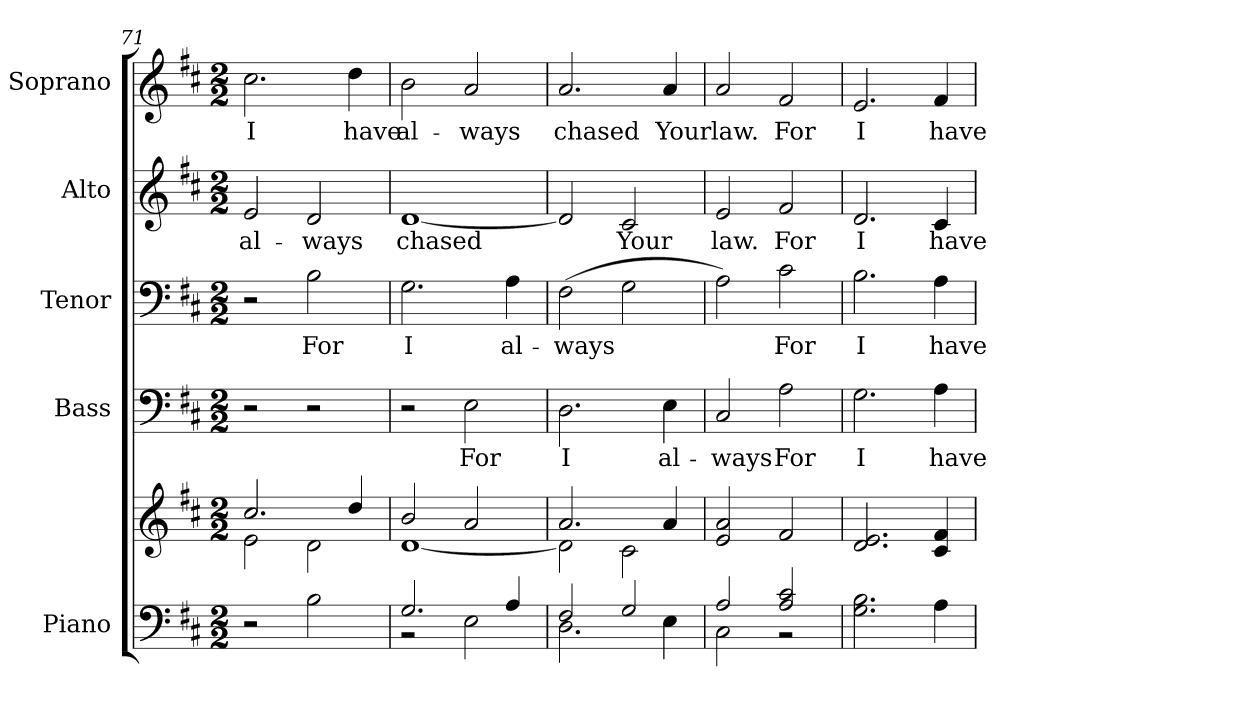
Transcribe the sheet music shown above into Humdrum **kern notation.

**kern	**kern	**kern	**text	**kern	**text	**kern	**text	**kern	**text
*part5	*part5	*part4	*part4	*part3	*part3	*part2	*part2	*part1	*part1
*staff6	*staff5	*staff4	*staff4	*staff3	*staff3	*staff2	*staff2	*staff1	*staff1
*I"Piano	*	*I"Bass	*	*I"Tenor	*	*I"Alto	*	*I"Soprano	*
*I'Pno.	*	*I'B.	*	*I'T.	*	*I'A.	*	*I'S.	*
!!LO:PB:g=z
*clefF4	*clefG2	*clefF4	*	*clefF4	*	*clefG2	*	*clefG2	*
*k[f#c#]	*k[f#c#]	*k[f#c#]	*	*k[f#c#]	*	*k[f#c#]	*	*k[f#c#]	*
*D:	*D:	*D:	*	*D:	*	*D:	*	*D:	*
*M2/2	*M2/2	*M2/2	*	*M2/2	*	*M2/2	*	*M2/2	*
=71	=71	=71	=71	=71	=71	=71	=71	=71	=71
*	*^	*	*	*	*	*	*	*	*
!	!	!	!	!	!	!	!	!LO:LY:b:color=#000000	!	!
!	!	!	!	!	!	!	!	!	!	!LO:LY:b:color=#000000
2r	2.cc#i/	2ei\	2r	.	2r	.	2ei/	al-	2.cc#i\	I
!	!	!	!	!	!	!LO:LY:b:color=#000000	!	!	!	!
!	!	!	!	!	!	!	!	!LO:LY:b:color=#000000	!	!
2Bi\	.	2di\	2r	.	2Bi\	For	2di/	-ways	.	.
!	!	!	!	!	!	!	!	!	!	!LO:LY:b:color=#000000
.	4ddi/	.	.	.	.	.	.	.	4ddi\	have
=72	=72	=72	=72	=72	=72	=72	=72	=72	=72	=72
*^	*	*	*	*	*	*	*	*	*	*
!	!	!	!	!	!	!	!LO:LY:b:color=#000000	!	!	!	!
!	!	!	!	!	!	!	!	!	!LO:LY:b:color=#000000	!	!
!	!	!	!	!	!	!	!	!	!	!	!LO:LY:b:color=#000000
2.Gi/	2r	2bi/	[<1di	2r	.	2.Gi\	I	[<1di	chased	2bi\	al-
!	!	!	!	!	!LO:LY:b:color=#000000	!	!	!	!	!	!
!	!	!	!	!	!	!	!	!	!	!	!LO:LY:b:color=#000000
.	2Ei\	2ai/	.	2Ei\	For	.	.	.	.	2ai/	-ways
!	!	!	!	!	!	!	!LO:LY:b:color=#000000	!	!	!	!
4Ai/	.	.	.	.	.	4Ai\	al-	.	.	.	.
=73	=73	=73	=73	=73	=73	=73	=73	=73	=73	=73	=73
!	!	!	!	!	!LO:LY:b:color=#000000	!	!	!	!	!	!
!	!	!	!	!	!	!	!LO:LY:b:color=#000000	!	!	!	!
!	!	!	!	!	!	!	!	!	!	!	!LO:LY:b:color=#000000
2F#i/	2.Di\	2.ai/	2di\]	2.Di\	I	(2F#i\	-ways	2di/]	.	2.ai/	chased
!	!	!	!	!	!	!	!	!	!LO:LY:b:color=#000000	!	!
2Gi/	.	.	2c#i\	.	.	2Gi\	.	2c#i/	Your	.	.
!	!	!	!	!	!LO:LY:b:color=#000000	!	!	!	!	!	!
!	!	!	!	!	!	!	!	!	!	!	!LO:LY:b:color=#000000
.	4Ei\	4ai/	.	4Ei\	al-	.	.	.	.	4ai/	Your
*	*	*v	*v	*	*	*	*	*	*	*	*
=74	=74	=74	=74	=74	=74	=74	=74	=74	=74	=74
!	!	!	!	!LO:LY:b:color=#000000	!	!	!	!	!	!
!	!	!	!	!	!	!	!	!LO:LY:b:color=#000000	!	!
!	!	!	!	!	!	!	!	!	!	!LO:LY:b:color=#000000
2Ai/	2C#i\	2ei/ 2ai	2C#i/	-ways	2Ai\)	.	2ei/	law.	2ai/	law.
!	!	!	!	!LO:LY:b:color=#000000	!	!	!	!	!	!
!	!	!	!	!	!	!LO:LY:b:color=#000000	!	!	!	!
!	!	!	!	!	!	!	!	!LO:LY:b:color=#000000	!	!
!	!	!	!	!	!	!	!	!	!	!LO:LY:b:color=#000000
2Ai/ 2c#i	2r	2f#i/	2Ai\	For	2c#i\	For	2f#i/	For	2f#i/	For
*v	*v	*	*	*	*	*	*	*	*	*
=75	=75	=75	=75	=75	=75	=75	=75	=75	=75
*^	*	*	*	*	*	*	*	*	*
!	!	!	!	!LO:LY:b:color=#000000	!	!	!	!	!	!
*v	*v	*	*	*	*	*	*	*	*	*
*^	*	*	*	*	*	*	*	*	*
!	!	!	!	!	!	!LO:LY:b:color=#000000	!	!	!	!
*v	*v	*	*	*	*	*	*	*	*	*
*^	*	*	*	*	*	*	*	*	*
!	!	!	!	!	!	!	!	!LO:LY:b:color=#000000	!	!
*v	*v	*	*	*	*	*	*	*	*	*
*^	*	*	*	*	*	*	*	*	*
!	!	!	!	!	!	!	!	!	!	!LO:LY:b:color=#000000
*v	*v	*	*	*	*	*	*	*	*	*
2.Gi\ 2.Bi	2.di/ 2.ei	2.Gi\	I	2.Bi\	I	2.di/	I	2.ei/	I
!	!	!	!LO:LY:b:color=#000000	!	!	!	!	!	!
!	!	!	!	!	!LO:LY:b:color=#000000	!	!	!	!
!	!	!	!	!	!	!	!LO:LY:b:color=#000000	!	!
!	!	!	!	!	!	!	!	!	!LO:LY:b:color=#000000
4Ai\	4c#i/ 4f#i	4Ai\	have	4Ai\	have	4c#i/	have	4f#i/	have
=	=	=	=	=	=	=	=	=	=
*-	*-	*-	*-	*-	*-	*-	*-	*-	*-
